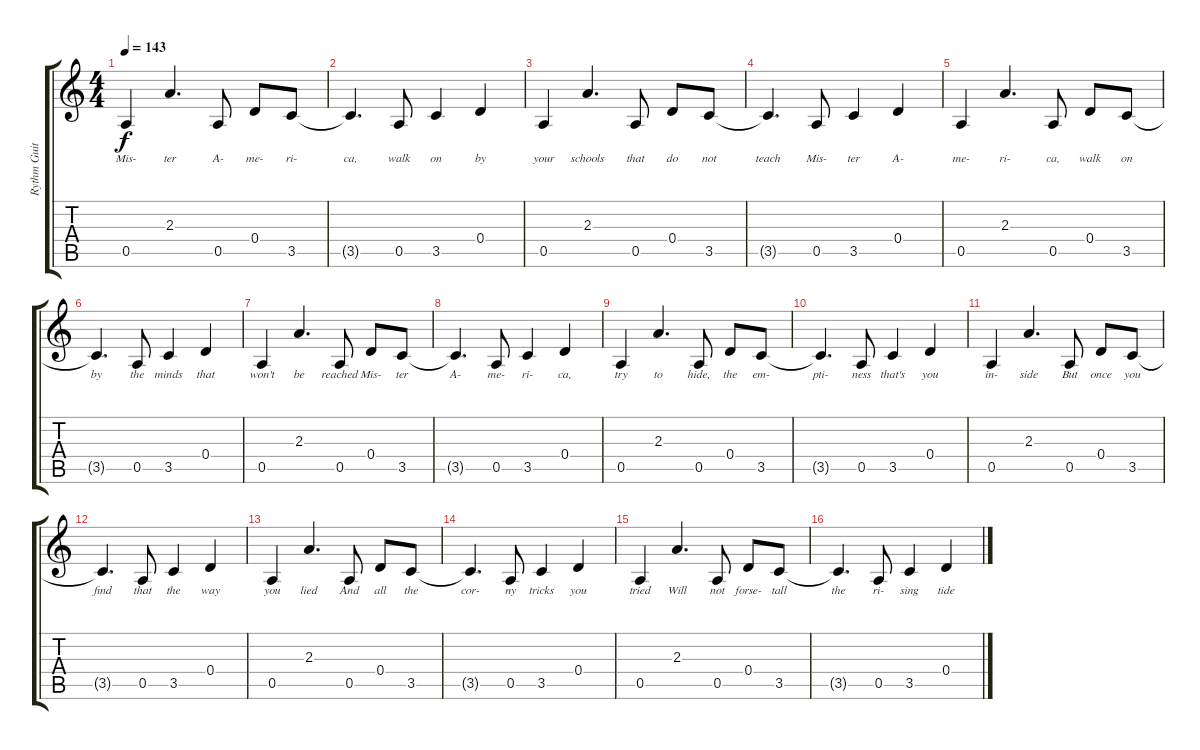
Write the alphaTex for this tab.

\track ("Rythm Guitar I (overdriven)" "Rythm Guit") {instrument overdrivenguitar}
\staff {score tabs}
\tuning (E4 B3 G3 D3 A2 E2) {hide}
\ts (4 4)
\tempo 143
\clef g2
\ks c
0.5.4{lyrics (0 "Mis-") lyrics (1 "") lyrics (2 "") lyrics (3 "") lyrics (4 "") dy f instrument overdrivenguitar} 2.3.4{d lyrics (0 "ter") lyrics (1 "") lyrics (2 "") lyrics (3 "") lyrics (4 "")} 0.5.8{lyrics (0 "A-") lyrics (1 "") lyrics (2 "") lyrics (3 "") lyrics (4 "")} 0.4.8{lyrics (0 "me-") lyrics (1 "") lyrics (2 "") lyrics (3 "") lyrics (4 "")} 3.5.8{lyrics (0 "ri-") lyrics (1 "") lyrics (2 "") lyrics (3 "") lyrics (4 "")} |
3.5{t}.4{d lyrics (0 "ca,") lyrics (1 "") lyrics (2 "") lyrics (3 "") lyrics (4 "")} 0.5.8{lyrics (0 "walk") lyrics (1 "") lyrics (2 "") lyrics (3 "") lyrics (4 "")} 3.5.4{lyrics (0 "on") lyrics (1 "") lyrics (2 "") lyrics (3 "") lyrics (4 "")} 0.4.4{lyrics (0 "by") lyrics (1 "") lyrics (2 "") lyrics (3 "") lyrics (4 "")} |
0.5.4{lyrics (0 "your") lyrics (1 "") lyrics (2 "") lyrics (3 "") lyrics (4 "")} 2.3.4{d lyrics (0 "schools") lyrics (1 "") lyrics (2 "") lyrics (3 "") lyrics (4 "")} 0.5.8{lyrics (0 "that") lyrics (1 "") lyrics (2 "") lyrics (3 "") lyrics (4 "")} 0.4.8{lyrics (0 "do") lyrics (1 "") lyrics (2 "") lyrics (3 "") lyrics (4 "")} 3.5.8{lyrics (0 "not") lyrics (1 "") lyrics (2 "") lyrics (3 "") lyrics (4 "")} |
3.5{t}.4{d lyrics (0 "teach") lyrics (1 "") lyrics (2 "") lyrics (3 "") lyrics (4 "")} 0.5.8{lyrics (0 "Mis-") lyrics (1 "") lyrics (2 "") lyrics (3 "") lyrics (4 "")} 3.5.4{lyrics (0 "ter") lyrics (1 "") lyrics (2 "") lyrics (3 "") lyrics (4 "")} 0.4.4{lyrics (0 "A-") lyrics (1 "") lyrics (2 "") lyrics (3 "") lyrics (4 "")} |
0.5.4{lyrics (0 "me-") lyrics (1 "") lyrics (2 "") lyrics (3 "") lyrics (4 "")} 2.3.4{d lyrics (0 "ri-") lyrics (1 "") lyrics (2 "") lyrics (3 "") lyrics (4 "")} 0.5.8{lyrics (0 "ca,") lyrics (1 "") lyrics (2 "") lyrics (3 "") lyrics (4 "")} 0.4.8{lyrics (0 "walk") lyrics (1 "") lyrics (2 "") lyrics (3 "") lyrics (4 "")} 3.5.8{lyrics (0 "on") lyrics (1 "") lyrics (2 "") lyrics (3 "") lyrics (4 "")} |
3.5{t}.4{d lyrics (0 "by") lyrics (1 "") lyrics (2 "") lyrics (3 "") lyrics (4 "")} 0.5.8{lyrics (0 "the") lyrics (1 "") lyrics (2 "") lyrics (3 "") lyrics (4 "")} 3.5.4{lyrics (0 "minds") lyrics (1 "") lyrics (2 "") lyrics (3 "") lyrics (4 "")} 0.4.4{lyrics (0 "that") lyrics (1 "") lyrics (2 "") lyrics (3 "") lyrics (4 "")} |
0.5.4{lyrics (0 "won't") lyrics (1 "") lyrics (2 "") lyrics (3 "") lyrics (4 "")} 2.3.4{d lyrics (0 "be") lyrics (1 "") lyrics (2 "") lyrics (3 "") lyrics (4 "")} 0.5.8{lyrics (0 "reached") lyrics (1 "") lyrics (2 "") lyrics (3 "") lyrics (4 "")} 0.4.8{lyrics (0 "Mis-") lyrics (1 "") lyrics (2 "") lyrics (3 "") lyrics (4 "")} 3.5.8{lyrics (0 "ter") lyrics (1 "") lyrics (2 "") lyrics (3 "") lyrics (4 "")} |
3.5{t}.4{d lyrics (0 "A-") lyrics (1 "") lyrics (2 "") lyrics (3 "") lyrics (4 "")} 0.5.8{lyrics (0 "me-") lyrics (1 "") lyrics (2 "") lyrics (3 "") lyrics (4 "")} 3.5.4{lyrics (0 "ri-") lyrics (1 "") lyrics (2 "") lyrics (3 "") lyrics (4 "")} 0.4.4{lyrics (0 "ca,") lyrics (1 "") lyrics (2 "") lyrics (3 "") lyrics (4 "")} |
0.5.4{lyrics (0 "try") lyrics (1 "") lyrics (2 "") lyrics (3 "") lyrics (4 "")} 2.3.4{d lyrics (0 "to") lyrics (1 "") lyrics (2 "") lyrics (3 "") lyrics (4 "")} 0.5.8{lyrics (0 "hide,") lyrics (1 "") lyrics (2 "") lyrics (3 "") lyrics (4 "")} 0.4.8{lyrics (0 "the") lyrics (1 "") lyrics (2 "") lyrics (3 "") lyrics (4 "")} 3.5.8{lyrics (0 "em-") lyrics (1 "") lyrics (2 "") lyrics (3 "") lyrics (4 "")} |
3.5{t}.4{d lyrics (0 "pti-") lyrics (1 "") lyrics (2 "") lyrics (3 "") lyrics (4 "")} 0.5.8{lyrics (0 "ness") lyrics (1 "") lyrics (2 "") lyrics (3 "") lyrics (4 "")} 3.5.4{lyrics (0 "that's") lyrics (1 "") lyrics (2 "") lyrics (3 "") lyrics (4 "")} 0.4.4{lyrics (0 "you") lyrics (1 "") lyrics (2 "") lyrics (3 "") lyrics (4 "")} |
0.5.4{lyrics (0 "in-") lyrics (1 "") lyrics (2 "") lyrics (3 "") lyrics (4 "")} 2.3.4{d lyrics (0 "side") lyrics (1 "") lyrics (2 "") lyrics (3 "") lyrics (4 "")} 0.5.8{lyrics (0 "But") lyrics (1 "") lyrics (2 "") lyrics (3 "") lyrics (4 "")} 0.4.8{lyrics (0 "once") lyrics (1 "") lyrics (2 "") lyrics (3 "") lyrics (4 "")} 3.5.8{lyrics (0 "you") lyrics (1 "") lyrics (2 "") lyrics (3 "") lyrics (4 "")} |
3.5{t}.4{d lyrics (0 "find") lyrics (1 "") lyrics (2 "") lyrics (3 "") lyrics (4 "")} 0.5.8{lyrics (0 "that") lyrics (1 "") lyrics (2 "") lyrics (3 "") lyrics (4 "")} 3.5.4{lyrics (0 "the") lyrics (1 "") lyrics (2 "") lyrics (3 "") lyrics (4 "")} 0.4.4{lyrics (0 "way") lyrics (1 "") lyrics (2 "") lyrics (3 "") lyrics (4 "")} |
0.5.4{lyrics (0 "you") lyrics (1 "") lyrics (2 "") lyrics (3 "") lyrics (4 "")} 2.3.4{d lyrics (0 "lied") lyrics (1 "") lyrics (2 "") lyrics (3 "") lyrics (4 "")} 0.5.8{lyrics (0 "And") lyrics (1 "") lyrics (2 "") lyrics (3 "") lyrics (4 "")} 0.4.8{lyrics (0 "all") lyrics (1 "") lyrics (2 "") lyrics (3 "") lyrics (4 "")} 3.5.8{lyrics (0 "the") lyrics (1 "") lyrics (2 "") lyrics (3 "") lyrics (4 "")} |
3.5{t}.4{d lyrics (0 "cor-") lyrics (1 "") lyrics (2 "") lyrics (3 "") lyrics (4 "")} 0.5.8{lyrics (0 "ny") lyrics (1 "") lyrics (2 "") lyrics (3 "") lyrics (4 "")} 3.5.4{lyrics (0 "tricks") lyrics (1 "") lyrics (2 "") lyrics (3 "") lyrics (4 "")} 0.4.4{lyrics (0 "you") lyrics (1 "") lyrics (2 "") lyrics (3 "") lyrics (4 "")} |
0.5.4{lyrics (0 "tried") lyrics (1 "") lyrics (2 "") lyrics (3 "") lyrics (4 "")} 2.3.4{d lyrics (0 "Will") lyrics (1 "") lyrics (2 "") lyrics (3 "") lyrics (4 "")} 0.5.8{lyrics (0 "not") lyrics (1 "") lyrics (2 "") lyrics (3 "") lyrics (4 "")} 0.4.8{lyrics (0 "forse-") lyrics (1 "") lyrics (2 "") lyrics (3 "") lyrics (4 "")} 3.5.8{lyrics (0 "tall") lyrics (1 "") lyrics (2 "") lyrics (3 "") lyrics (4 "")} |
3.5{t}.4{d lyrics (0 "the") lyrics (1 "") lyrics (2 "") lyrics (3 "") lyrics (4 "")} 0.5.8{lyrics (0 "ri-") lyrics (1 "") lyrics (2 "") lyrics (3 "") lyrics (4 "")} 3.5.4{lyrics (0 "sing") lyrics (1 "") lyrics (2 "") lyrics (3 "") lyrics (4 "")} 0.4.4{lyrics (0 "tide") lyrics (1 "") lyrics (2 "") lyrics (3 "") lyrics (4 "")}
